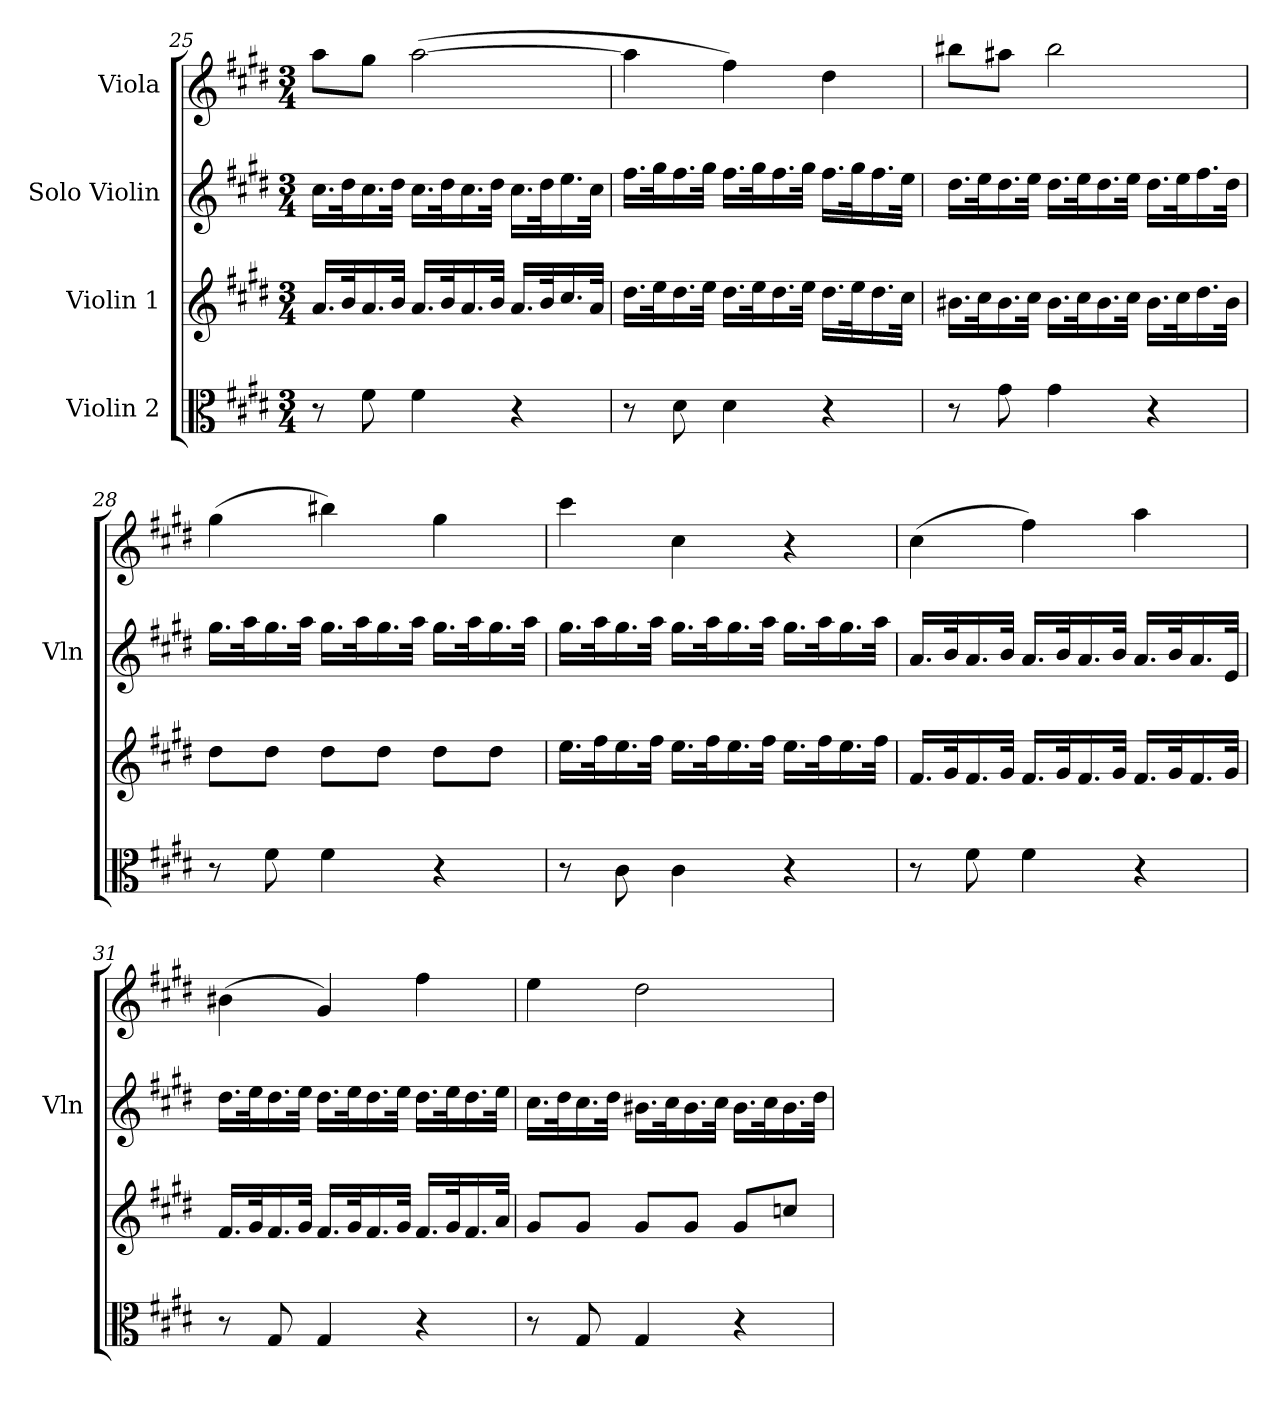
**kern	**kern	**kern	**kern
*part4	*part3	*part2	*part1
*staff4	*staff3	*staff2	*staff1
*I"Violin 2	*I"Violin 1	*I"Solo Violin	*I"Viola
*	*	*I'Vln	*
*clefC3	*clefG2	*clefG2	*clefG2
*k[f#c#g#d#]	*k[f#c#g#d#]	*k[f#c#g#d#]	*k[f#c#g#d#]
*E:	*E:	*E:	*E:
*M3/4	*M3/4	*M3/4	*M3/4
=25	=25	=25	=25
8r	16.a/LL	16.cc#\LL	8aa\L
.	32b/k	32dd#\k	.
8f#\	16.a/	16.cc#\	8gg#\J
.	32b/JJk	32dd#\JJk	.
4f#\	16.a/LL	16.cc#\LL	(>[2aa\
.	32b/k	32dd#\k	.
.	16.a/	16.cc#\	.
.	32b/JJk	32dd#\JJk	.
4r	16.a/LL	16.cc#\LL	.
.	32b/k	32dd#\k	.
.	16.cc#/	16.ee\	.
.	32a/JJk	32cc#\JJk	.
=26	=26	=26	=26
8r	16.dd#\LL	16.ff#\LL	4aa\]
.	32ee\k	32gg#\k	.
8d#\	16.dd#\	16.ff#\	.
.	32ee\JJk	32gg#\JJk	.
4d#\	16.dd#\LL	16.ff#\LL	4ff#\)
.	32ee\k	32gg#\k	.
.	16.dd#\	16.ff#\	.
.	32ee\JJk	32gg#\JJk	.
4r	16.dd#\LL	16.ff#\LL	4dd#\
.	32ee\k	32gg#\k	.
.	16.dd#\	16.ff#\	.
.	32cc#\JJk	32ee\JJk	.
!!LO:PB:g=z
=27	=27	=27	=27
8r	16.b#X\LL	16.dd#\LL	8bb#X\L
.	32cc#\k	32ee\k	.
8g#\	16.b#\	16.dd#\	8aa#X\J
.	32cc#\JJk	32ee\JJk	.
4g#\	16.b#\LL	16.dd#\LL	2bb#\
.	32cc#\k	32ee\k	.
.	16.b#\	16.dd#\	.
.	32cc#\JJk	32ee\JJk	.
4r	16.b#\LL	16.dd#\LL	.
.	32cc#\k	32ee\k	.
.	16.dd#\	16.ff#\	.
.	32b#\JJk	32dd#\JJk	.
=28	=28	=28	=28
8r	8dd#\L	16.gg#\LL	(>4gg#\
.	.	32aa\k	.
8f#\	8dd#\J	16.gg#\	.
.	.	32aa\JJk	.
4f#\	8dd#\L	16.gg#\LL	4bb#X\)
.	.	32aa\k	.
.	8dd#\J	16.gg#\	.
.	.	32aa\JJk	.
4r	8dd#\L	16.gg#\LL	4gg#\
.	.	32aa\k	.
.	8dd#\J	16.gg#\	.
.	.	32aa\JJk	.
=29	=29	=29	=29
8r	16.ee\LL	16.gg#\LL	4ccc#\
.	32ff#\k	32aa\k	.
8c#\	16.ee\	16.gg#\	.
.	32ff#\JJk	32aa\JJk	.
4c#\	16.ee\LL	16.gg#\LL	4cc#\
.	32ff#\k	32aa\k	.
.	16.ee\	16.gg#\	.
.	32ff#\JJk	32aa\JJk	.
4r	16.ee\LL	16.gg#\LL	4r
.	32ff#\k	32aa\k	.
.	16.ee\	16.gg#\	.
.	32ff#\JJk	32aa\JJk	.
!!LO:LB:g=z
=30	=30	=30	=30
8r	16.f#/LL	16.a/LL	(>4cc#\
.	32g#/k	32b/k	.
8f#\	16.f#/	16.a/	.
.	32g#/JJk	32b/JJk	.
4f#\	16.f#/LL	16.a/LL	4ff#\)
.	32g#/k	32b/k	.
.	16.f#/	16.a/	.
.	32g#/JJk	32b/JJk	.
4r	16.f#/LL	16.a/LL	4aa\
.	32g#/k	32b/k	.
.	16.f#/	16.a/	.
.	32g#/JJk	32e/JJk	.
=31	=31	=31	=31
8r	16.f#/LL	16.dd#\LL	(>4b#X\
.	32g#/k	32ee\k	.
8G#/	16.f#/	16.dd#\	.
.	32g#/JJk	32ee\JJk	.
4G#/	16.f#/LL	16.dd#\LL	4g#/)
.	32g#/k	32ee\k	.
.	16.f#/	16.dd#\	.
.	32g#/JJk	32ee\JJk	.
4r	16.f#/LL	16.dd#\LL	4ff#\
.	32g#/k	32ee\k	.
.	16.f#/	16.dd#\	.
.	32a/JJk	32ee\JJk	.
=32	=32	=32	=32
8r	8g#/L	16.cc#\LL	4ee\
.	.	32dd#\k	.
8G#/	8g#/J	16.cc#\	.
.	.	32dd#\JJk	.
4G#/	8g#/L	16.b#X\LL	2dd#\
.	.	32cc#\k	.
.	8g#/J	16.b#\	.
.	.	32cc#\JJk	.
4r	8g#/L	16.b#\LL	.
.	.	32cc#\k	.
.	8ccn/J	16.b#\	.
.	.	32dd#\JJk	.
=	=	=	=
*-	*-	*-	*-
